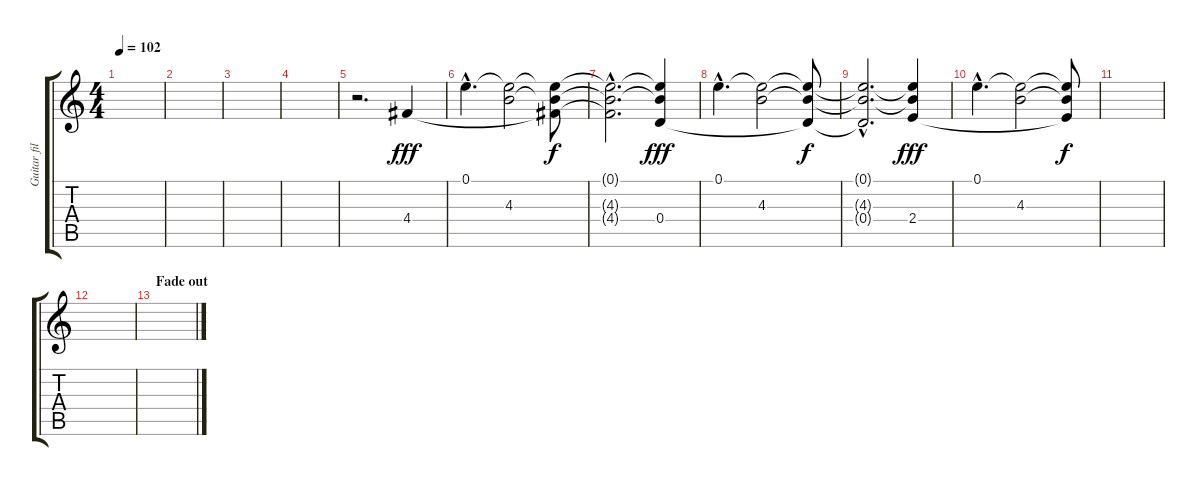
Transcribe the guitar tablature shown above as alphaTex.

\track ("Guitar fills" "Guitar fil") {instrument electricguitarjazz}
\staff {score tabs}
\tuning (E4 B3 G3 D3 A2 E2) {hide}
\ts (4 4)
\tempo 102
\clef g2
\ks c
|
|
|
|
r.2{d volume 14 instrument electricguitarclean} 4.4.4{dy fff} |
0.1{hac}.4{d} (0.1{t} 4.3).2 (0.1{t} 4.3{t} 4.4{t}).8{dy f} |
(0.1{hac t} 4.3{hac t} 4.4{hac t}).2{d} (0.1{t} 4.3{t} 0.4).4{dy fff} |
0.1{hac}.4{d} (0.1{t} 4.3).2 (0.1{t} 4.3{t} 0.4{t}).8{dy f} |
(0.1{hac t} 4.3{hac t} 0.4{hac t}).2{d} (0.1{t} 4.3{t} 2.4).4{dy fff} |
0.1{hac}.4{d} (0.1{t} 4.3).2 (0.1{t} 4.3{t} 2.4{t}).8{dy f} |
|
|
\section ("" "Fade out")
